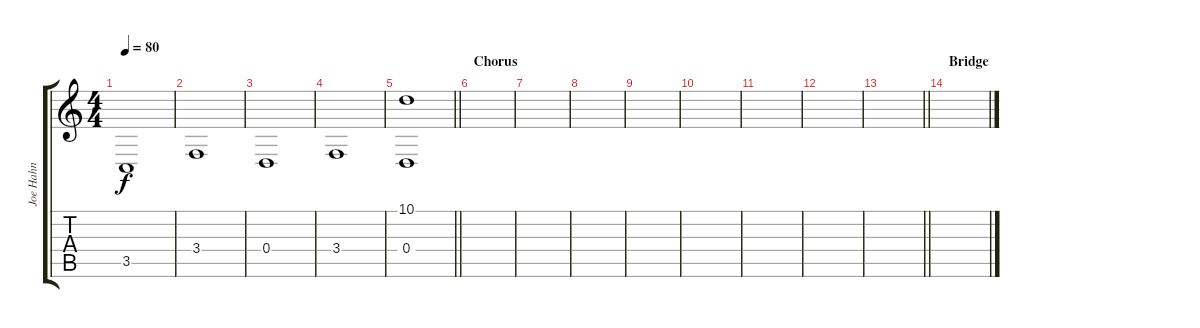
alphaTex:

\track ("Joe Hahn" "Joe Hahn") {instrument stringensemble1}
\staff {score tabs}
\tuning (E4 B3 G3 D3 A2 E2) {hide}
\ts (4 4)
\tempo 80
\clef g2
\ks c
3.5.1{dy f} |
3.4.1 |
0.4.1 |
3.4.1 |
\barLineRight lightlight
(10.1 0.4).1 |
\section ("" "Chorus")
|
|
|
|
|
|
|
\barLineRight lightlight
|
\section ("" "Bridge")
